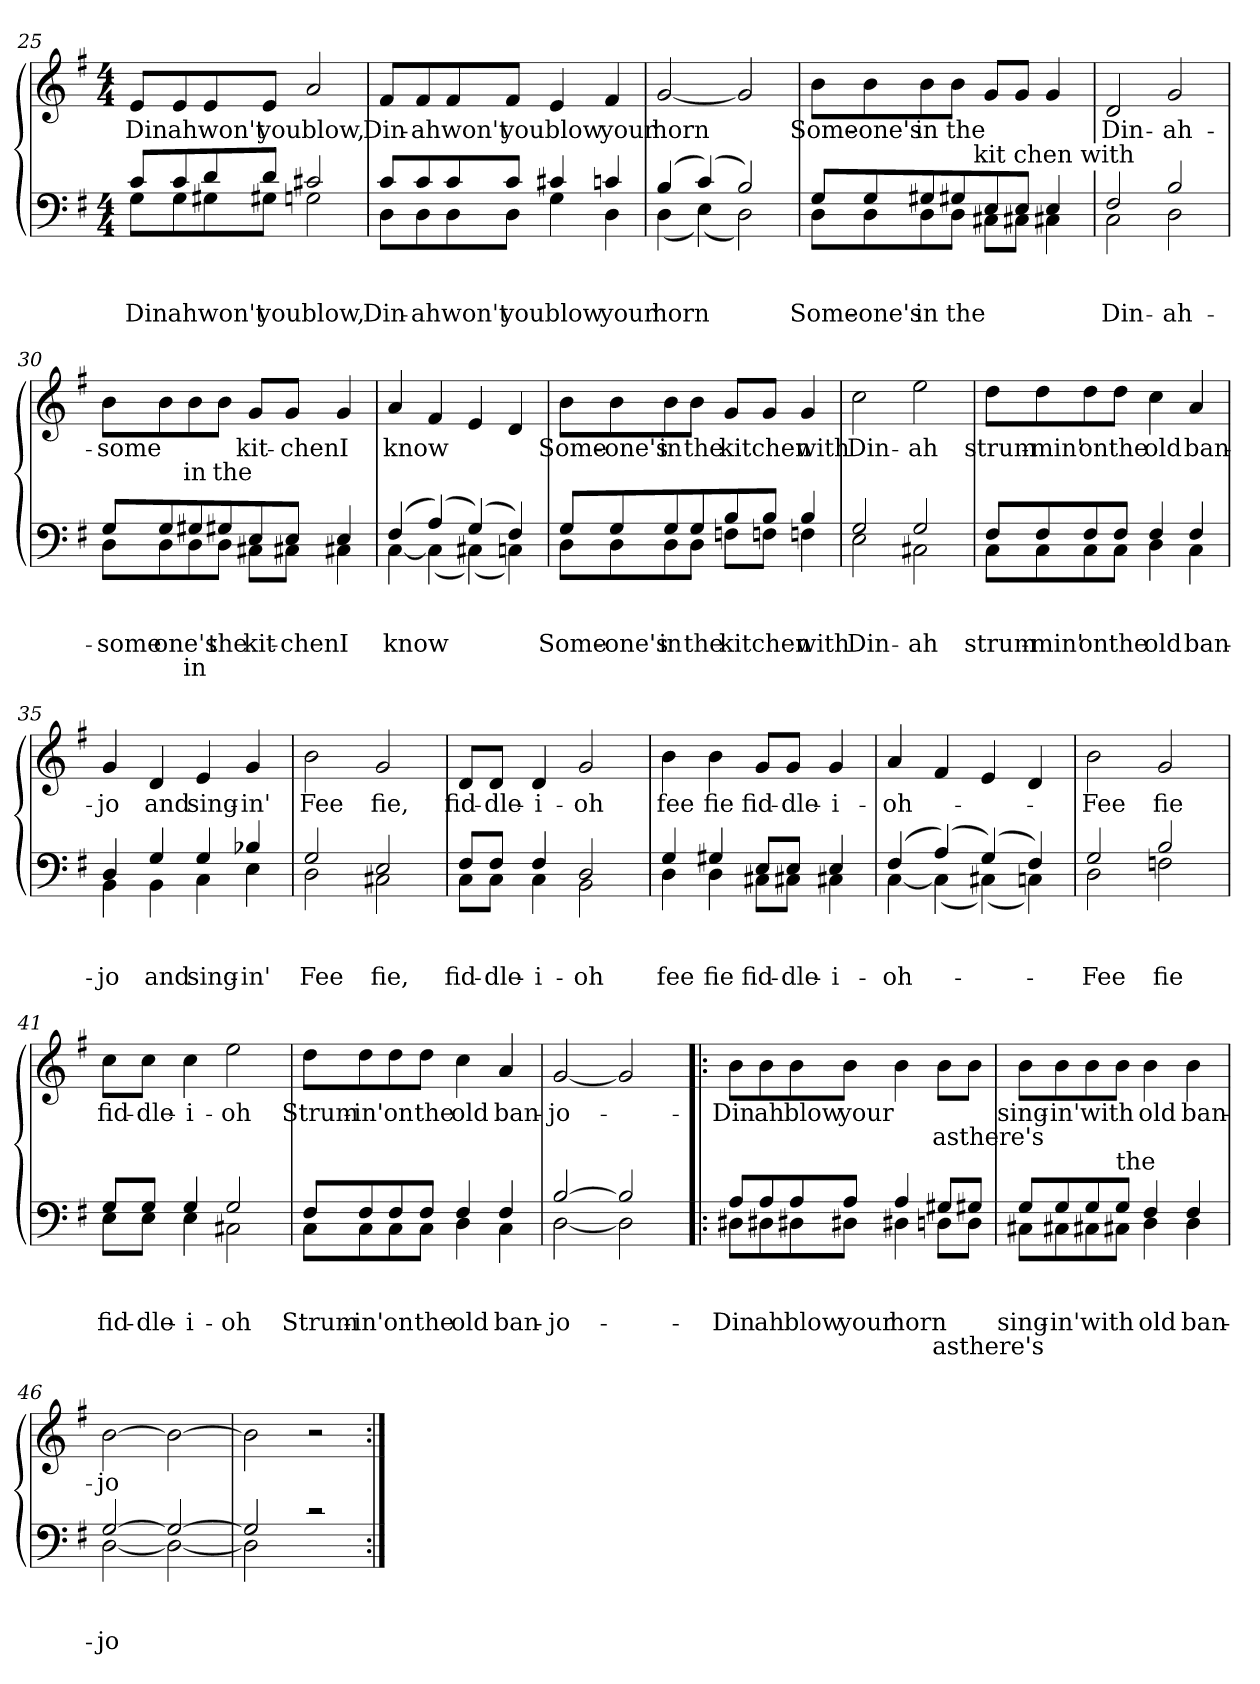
**kern	**text	**text	**text	**text	**kern	**text	**text
*part2	*part2	*part2	*part2	*part2	*part1	*part1	*part1
*staff2	*staff2	*staff2	*staff2	*staff2	*staff1	*staff1	*staff1
!!LO:LB:g=z
*clefF4	*	*	*	*	*clefG2	*	*
*k[f#]	*	*	*	*	*k[f#]	*	*
*G:	*	*	*	*	*G:	*	*
*M4/4	*	*	*	*	*M4/4	*	*
=25	=25	=25	=25	=25	=25	=25	=25
*^	*	*	*	*	*	*	*
!	!	!	!	!LO:LY:a	!	!	!LO:LY:b	!
8c/L	8G\L	.	.	Din	.	8e/L	Din	.
!	!	!	!	!LO:LY:a	!	!	!LO:LY:b	!
8c/	8G\	.	.	ah	.	8e/	ah	.
!	!	!	!	!LO:LY:a	!	!	!LO:LY:b	!
8d/	8G#X\	.	.	won't	.	8e/	won't	.
!	!	!	!	!LO:LY:a	!	!	!LO:LY:b	!
8d/J	8G#X\J	.	.	you	.	8e/J	you	.
!	!	!	!	!LO:LY:a	!	!	!LO:LY:b	!
2c#X/	2Gn\	.	.	blow,	.	2a/	blow,	.
=26	=26	=26	=26	=26	=26	=26	=26	=26
!	!	!	!	!LO:LY:a	!	!	!LO:LY:b	!
8c/L	8D\L	.	.	Din-	.	8f#/L	Din-	.
!	!	!	!	!LO:LY:a	!	!	!LO:LY:b	!
8c/	8D\	.	.	-ah	.	8f#/	-ah	.
!	!	!	!	!LO:LY:a	!	!	!LO:LY:b	!
8c/	8D\	.	.	won't	.	8f#/	won't	.
!	!	!	!	!LO:LY:a	!	!	!LO:LY:b	!
8c/J	8D\J	.	.	you	.	8f#/J	you	.
!	!	!	!	!LO:LY:a	!	!	!LO:LY:b	!
4c#X/	4G\	.	.	blow	.	4e/	blow	.
!	!	!	!	!LO:LY:a	!	!	!LO:LY:b	!
4cn/	4D\	.	.	your	.	4f#/	your	.
=27	=27	=27	=27	=27	=27	=27	=27	=27
!	!	!	!	!LO:LY:a	!	!	!LO:LY:b	!
(>4B/	(<4D\	.	.	horn	.	[<2g/	horn	.
(>4c/)	(<4E\)	.	.	.	.	.	.	.
2B/)	2D\)	.	.	.	.	2g/]	.	.
=28	=28	=28	=28	=28	=28	=28	=28	=28
!	!	!	!	!LO:LY:a	!	!	!LO:LY:b	!
*	*^	*	*	*	*	*	*	*
8G/L	8D\L	4...ryy	.	.	Some-	.	8b\L	Some-	.
!	!	!	!	!	!LO:LY:a	!	!	!LO:LY:b	!
8G/	8D\	.	.	.	-one's	.	8b\	-one's	.
!	!	!	!	!	!LO:LY:a	!	!	!LO:LY:b	!
8G#X/	8D\	.	.	.	in	.	8b\	in	.
!	!	!	!	!	!LO:LY:a	!	!	!LO:LY:b	!
8G#X/	8D\J	.	.	.	the	.	8b\J	the	.
!	!	!LO:TX:a:t=kit chen with	!	!	!	!	!	!	!
.	.	2ryy	.	.	.	.	.	.	.
8E/	8C#X\L	.	.	.	.	.	8g/L	.	.
8E/J	8C#X\J	.	.	.	.	.	8g/J	.	.
4E/	4C#X\	.	.	.	.	.	4g/	.	.
.	.	32ryy	.	.	.	.	.	.	.
!!LO:PB:g=z
=29	=29	=29	=29	=29	=29	=29	=29	=29	=29
!	!	!	!	!	!LO:LY:a	!	!	!LO:LY:b	!
*	*v	*v	*	*	*	*	*	*	*
2F#/	2C\	.	.	Din-	.	2d/	Din-	.
!	!	!	!	!LO:LY:a	!	!	!LO:LY:b	!
2B/	2D\	.	.	-ah-	.	2g/	-ah-	.
=30	=30	=30	=30	=30	=30	=30	=30	=30
!	!	!	!	!LO:LY:a	!	!	!LO:LY:b	!
8G/L	8D\L	.	.	-some	.	8b\L	-some	.
!	!	!	!	!LO:LY:a	!	!	!	!
8G/	8D\	.	.	one's	.	8b\	.	.
!	!	!	!	!	!LO:LY:a	!	!	!LO:LY:b
8G#X/	8D\	.	.	.	in	8b\	.	in
!	!	!	!	!LO:LY:a	!	!	!	!LO:LY:b
8G#X/	8D\J	.	.	the	.	8b\J	.	the
!	!	!	!	!LO:LY:a	!	!	!LO:LY:b	!
8E/	8C#X\L	.	.	kit-	.	8g/L	kit-	.
!	!	!	!	!LO:LY:a	!	!	!LO:LY:b	!
8E/J	8C#X\J	.	.	-chen	.	8g/J	-chen	.
!	!	!	!	!LO:LY:a	!	!	!LO:LY:b	!
4E/	4C#X\	.	.	I	.	4g/	I	.
=31	=31	=31	=31	=31	=31	=31	=31	=31
!	!	!	!	!LO:LY:a	!	!	!LO:LY:b	!
(>4F#/	[<4C\	.	.	know	.	4a/	know	.
(>4A/)	(<4C\]	.	.	.	.	4f#/	.	.
(>4G/)	(<4C#X\)	.	.	.	.	4e/	.	.
4F#/)	4Cn\)	.	.	.	.	4d/	.	.
=32	=32	=32	=32	=32	=32	=32	=32	=32
!	!	!	!	!LO:LY:a	!	!	!LO:LY:b	!
8G/L	8D\L	.	.	Some-	.	8b\L	Some-	.
!	!	!	!	!LO:LY:a	!	!	!LO:LY:b	!
8G/	8D\	.	.	-one's	.	8b\	-one's	.
!	!	!	!	!LO:LY:a	!	!	!LO:LY:b	!
8G/	8D\	.	.	in	.	8b\	in	.
!	!	!	!	!LO:LY:a	!	!	!LO:LY:b	!
8G/	8D\J	.	.	the	.	8b\J	the	.
!	!	!	!	!LO:LY:a	!	!	!LO:LY:b	!
8B/	8Fn\L	.	.	kitchen	.	8g/L	kitchen	.
8B/J	8Fn\J	.	.	.	.	8g/J	.	.
!	!	!	!	!LO:LY:a	!	!	!LO:LY:b	!
4B/	4Fn\	.	.	with	.	4g/	with	.
=33	=33	=33	=33	=33	=33	=33	=33	=33
!	!	!	!	!LO:LY:a	!	!	!LO:LY:b	!
2G/	2E\	.	.	Din-	.	2cc\	Din-	.
!	!	!	!	!LO:LY:a	!	!	!LO:LY:b	!
2G/	2C#X\	.	.	-ah	.	2ee\	-ah	.
!!LO:LB:g=z
=34	=34	=34	=34	=34	=34	=34	=34	=34
!	!	!	!	!LO:LY:a	!	!	!LO:LY:b	!
8F#/L	8C\L	.	.	strum-	.	8dd\L	strum-	.
!	!	!	!	!LO:LY:a	!	!	!LO:LY:b	!
8F#/	8C\	.	.	-min'	.	8dd\	-min'	.
!	!	!	!	!LO:LY:a	!	!	!LO:LY:b	!
8F#/	8C\	.	.	on	.	8dd\	on	.
!	!	!	!	!LO:LY:a	!	!	!LO:LY:b	!
8F#/J	8C\J	.	.	the	.	8dd\J	the	.
!	!	!	!	!LO:LY:a	!	!	!LO:LY:b	!
4F#/	4D\	.	.	old	.	4cc\	old	.
!	!	!	!	!LO:LY:a	!	!	!LO:LY:b	!
4F#/	4C\	.	.	ban-	.	4a/	ban-	.
=35	=35	=35	=35	=35	=35	=35	=35	=35
!	!	!	!	!LO:LY:a	!	!	!LO:LY:b	!
4D/	4BB\	.	.	-jo	.	4g/	-jo	.
!	!	!	!	!LO:LY:a	!	!	!LO:LY:b	!
4G/	4BB\	.	.	and	.	4d/	and	.
!	!	!	!	!LO:LY:a	!	!	!LO:LY:b	!
4G/	4C\	.	.	sing-	.	4e/	sing-	.
!	!	!	!	!LO:LY:a	!	!	!LO:LY:b	!
4B-X/	4E\	.	.	-in'	.	4g/	-in'	.
=36	=36	=36	=36	=36	=36	=36	=36	=36
!	!	!	!	!LO:LY:a	!	!	!LO:LY:b	!
2G/	2D\	.	.	Fee	.	2b\	Fee	.
!	!	!	!	!LO:LY:a	!	!	!LO:LY:b	!
2E/	2C#X\	.	.	fie,	.	2g/	fie,	.
=37	=37	=37	=37	=37	=37	=37	=37	=37
!	!	!	!	!LO:LY:a	!	!	!LO:LY:b	!
8F#/L	8C\L	.	.	fid-	.	8d/L	fid-	.
!	!	!	!	!LO:LY:a	!	!	!LO:LY:b	!
8F#/J	8C\J	.	.	-dle-	.	8d/J	-dle-	.
!	!	!	!	!LO:LY:a	!	!	!LO:LY:b	!
4F#/	4C\	.	.	-i-	.	4d/	-i-	.
!	!	!	!	!LO:LY:a	!	!	!LO:LY:b	!
2D/	2BB\	.	.	-oh	.	2g/	-oh	.
=38	=38	=38	=38	=38	=38	=38	=38	=38
!	!	!	!	!LO:LY:a	!	!	!LO:LY:b	!
4G/	4D\	.	.	fee	.	4b\	fee	.
!	!	!	!	!LO:LY:a	!	!	!LO:LY:b	!
4G#X/	4D\	.	.	fie	.	4b\	fie	.
!	!	!	!	!LO:LY:a	!	!	!LO:LY:b	!
8E/L	8C#X\L	.	.	fid-	.	8g/L	fid-	.
!	!	!	!	!LO:LY:a	!	!	!LO:LY:b	!
8E/J	8C#X\J	.	.	-dle-	.	8g/J	-dle-	.
!	!	!	!	!LO:LY:a	!	!	!LO:LY:b	!
4E/	4C#X\	.	.	-i-	.	4g/	-i-	.
=39	=39	=39	=39	=39	=39	=39	=39	=39
!	!	!	!	!LO:LY:a	!	!	!LO:LY:b	!
(>4F#/	[<4C\	.	.	-oh-	.	4a/	-oh-	.
(>4A/)	(<4C\]	.	.	.	.	4f#/	.	.
(>4G/)	(<4C#X\)	.	.	.	.	4e/	.	.
4F#/)	4Cn\)	.	.	.	.	4d/	.	.
=40	=40	=40	=40	=40	=40	=40	=40	=40
!	!	!	!	!LO:LY:a	!	!	!LO:LY:b	!
2G/	2D\	.	.	-Fee	.	2b\	-Fee	.
!	!	!	!	!LO:LY:a	!	!	!LO:LY:b	!
2B/	2Fn\	.	.	fie	.	2g/	fie	.
!!LO:LB:g=z
=41	=41	=41	=41	=41	=41	=41	=41	=41
!	!	!	!	!LO:LY:a	!	!	!LO:LY:b	!
8G/L	8E\L	.	.	fid-	.	8cc\L	fid-	.
!	!	!	!	!LO:LY:a	!	!	!LO:LY:b	!
8G/J	8E\J	.	.	-dle-	.	8cc\J	-dle-	.
!	!	!	!	!LO:LY:a	!	!	!LO:LY:b	!
4G/	4E\	.	.	-i-	.	4cc\	-i-	.
!	!	!	!	!LO:LY:a	!	!	!LO:LY:b	!
2G/	2C#X\	.	.	-oh	.	2ee\	-oh	.
=42	=42	=42	=42	=42	=42	=42	=42	=42
!	!	!	!	!LO:LY:a	!	!	!LO:LY:b	!
8F#/L	8C\L	.	.	Strum-	.	8dd\L	Strum-	.
!	!	!	!	!LO:LY:a	!	!	!LO:LY:b	!
8F#/	8C\	.	.	-in'	.	8dd\	-in'	.
!	!	!	!	!LO:LY:a	!	!	!LO:LY:b	!
8F#/	8C\	.	.	on	.	8dd\	on	.
!	!	!	!	!LO:LY:a	!	!	!LO:LY:b	!
8F#/J	8C\J	.	.	the	.	8dd\J	the	.
!	!	!	!	!LO:LY:a	!	!	!LO:LY:b	!
4F#/	4D\	.	.	old	.	4cc\	old	.
!	!	!	!	!LO:LY:a	!	!	!LO:LY:b	!
4F#/	4C\	.	.	ban-	.	4a/	ban-	.
=43	=43	=43	=43	=43	=43	=43	=43	=43
!	!	!	!	!LO:LY:a	!	!	!LO:LY:b	!
[>2B/	[<2D\	.	.	-jo-	.	[<2g/	-jo-	.
2B/]	2D\]	.	.	.	.	2g/]	.	.
=44!|:	=44!|:	=44!|:	=44!|:	=44!|:	=44!|:	=44!|:	=44!|:	=44!|:
!	!	!	!	!LO:LY:a	!	!	!LO:LY:b	!
8A/L	8D#X\L	.	.	-Din	.	8b\L	-Din	.
!	!	!	!	!LO:LY:a	!	!	!LO:LY:b	!
8A/	8D#X\	.	.	ah	.	8b\	ah	.
!	!	!	!	!LO:LY:a	!	!	!LO:LY:b	!
8A/	8D#X\	.	.	blow	.	8b\	blow	.
!	!	!	!	!LO:LY:a	!	!	!LO:LY:b	!
8A/J	8D#X\J	.	.	your	.	8b\J	your	.
!	!	!	!	!LO:LY:a	!	!	!	!
4A/	4D#X\	.	.	horn	.	4b\	.	.
!	!	!	!	!	!LO:LY:a	!	!	!LO:LY:b
8G#X/L	8Dn\L	.	.	.	as	8b\L	.	as
!	!	!	!	!	!LO:LY:a	!	!	!LO:LY:b
8G#X/J	8D\J	.	.	.	there's	8b\J	.	there's
!!LO:LB:g=z
=45	=45	=45	=45	=45	=45	=45	=45	=45
!	!	!	!	!LO:LY:a	!	!	!LO:LY:b	!
8G/L	8C#X\L	.	.	sing-	.	8b\L	sing-	.
!	!	!	!	!LO:LY:a	!	!	!LO:LY:b	!
8G/	8C#X\	.	.	-in'	.	8b\	-in'	.
!	!	!	!	!LO:LY:a	!	!	!LO:LY:b	!
8G/	8C#X\	.	.	with	.	8b\	with	.
!LO:TX:a:t=the	!	!	!	!	!	!	!	!
8G/J	8C#X\J	.	.	.	.	8b\J	.	.
!	!	!	!	!LO:LY:a	!	!	!LO:LY:b	!
4F#/	4D\	.	.	old	.	4b\	old	.
!	!	!	!	!LO:LY:a	!	!	!LO:LY:b	!
4F#/	4D\	.	.	ban-	.	4b\	ban-	.
=46	=46	=46	=46	=46	=46	=46	=46	=46
!	!	!	!	!LO:LY:a	!	!	!LO:LY:b	!
[>2G/	[<2D\	.	.	-jo	.	[>2b\	-jo	.
2G/_	2D\_	.	.	.	.	2b\_	.	.
=47	=47	=47	=47	=47	=47	=47	=47	=47
2G/]	2D\]	.	.	.	.	2b\]	.	.
2rc	2ryy	.	.	.	.	2r	.	.
*v	*v	*	*	*	*	*	*	*
=:|!	=:|!	=:|!	=:|!	=:|!	=:|!	=:|!	=:|!
*-	*-	*-	*-	*-	*-	*-	*-
